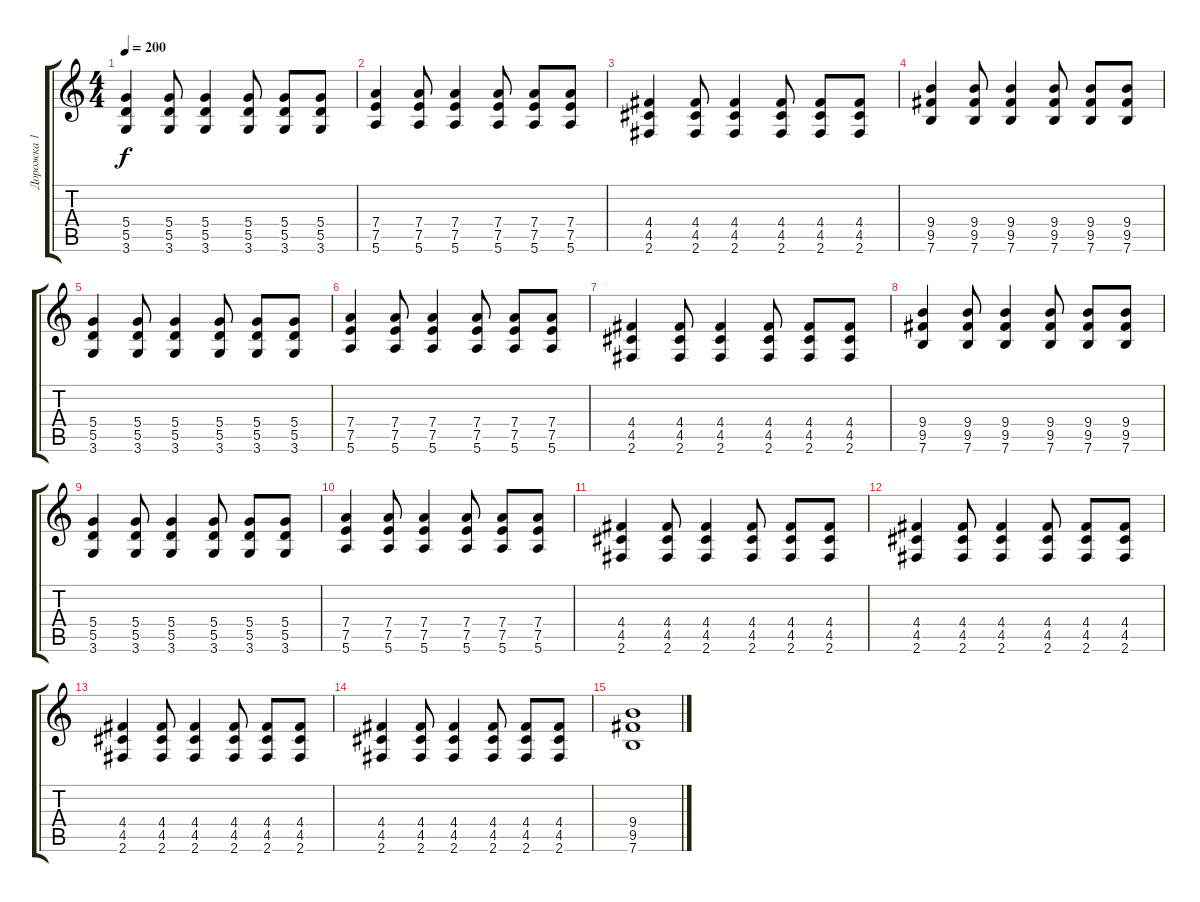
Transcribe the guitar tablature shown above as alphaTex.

\track ("Дорожка 1" "Дорожка 1") {instrument distortionguitar}
\staff {score tabs}
\tuning (E4 B3 G3 D3 A2 E2) {hide}
\ts (4 4)
\tempo 200
\clef g2
\ks c
(5.4 5.5 3.6).4{dy f} (5.4 5.5 3.6).8 (5.4 5.5 3.6).4 (5.4 5.5 3.6).8 (5.4 5.5 3.6).8 (5.4 5.5 3.6).8 |
(7.4 7.5 5.6).4 (7.4 7.5 5.6).8 (7.4 7.5 5.6).4 (7.4 7.5 5.6).8 (7.4 7.5 5.6).8 (7.4 7.5 5.6).8 |
(4.4 4.5 2.6).4 (4.4 4.5 2.6).8 (4.4 4.5 2.6).4 (4.4 4.5 2.6).8 (4.4 4.5 2.6).8 (4.4 4.5 2.6).8 |
(9.4 9.5 7.6).4 (9.4 9.5 7.6).8 (9.4 9.5 7.6).4 (9.4 9.5 7.6).8 (9.4 9.5 7.6).8 (9.4 9.5 7.6).8 |
(5.4 5.5 3.6).4 (5.4 5.5 3.6).8 (5.4 5.5 3.6).4 (5.4 5.5 3.6).8 (5.4 5.5 3.6).8 (5.4 5.5 3.6).8 |
(7.4 7.5 5.6).4 (7.4 7.5 5.6).8 (7.4 7.5 5.6).4 (7.4 7.5 5.6).8 (7.4 7.5 5.6).8 (7.4 7.5 5.6).8 |
(4.4 4.5 2.6).4 (4.4 4.5 2.6).8 (4.4 4.5 2.6).4 (4.4 4.5 2.6).8 (4.4 4.5 2.6).8 (4.4 4.5 2.6).8 |
(9.4 9.5 7.6).4 (9.4 9.5 7.6).8 (9.4 9.5 7.6).4 (9.4 9.5 7.6).8 (9.4 9.5 7.6).8 (9.4 9.5 7.6).8 |
(5.4 5.5 3.6).4 (5.4 5.5 3.6).8 (5.4 5.5 3.6).4 (5.4 5.5 3.6).8 (5.4 5.5 3.6).8 (5.4 5.5 3.6).8 |
(7.4 7.5 5.6).4 (7.4 7.5 5.6).8 (7.4 7.5 5.6).4 (7.4 7.5 5.6).8 (7.4 7.5 5.6).8 (7.4 7.5 5.6).8 |
(4.4 4.5 2.6).4 (4.4 4.5 2.6).8 (4.4 4.5 2.6).4 (4.4 4.5 2.6).8 (4.4 4.5 2.6).8 (4.4 4.5 2.6).8 |
(4.4 4.5 2.6).4 (4.4 4.5 2.6).8 (4.4 4.5 2.6).4 (4.4 4.5 2.6).8 (4.4 4.5 2.6).8 (4.4 4.5 2.6).8 |
(4.4 4.5 2.6).4 (4.4 4.5 2.6).8 (4.4 4.5 2.6).4 (4.4 4.5 2.6).8 (4.4 4.5 2.6).8 (4.4 4.5 2.6).8 |
(4.4 4.5 2.6).4 (4.4 4.5 2.6).8 (4.4 4.5 2.6).4 (4.4 4.5 2.6).8 (4.4 4.5 2.6).8 (4.4 4.5 2.6).8 |
(9.4 9.5 7.6).1
